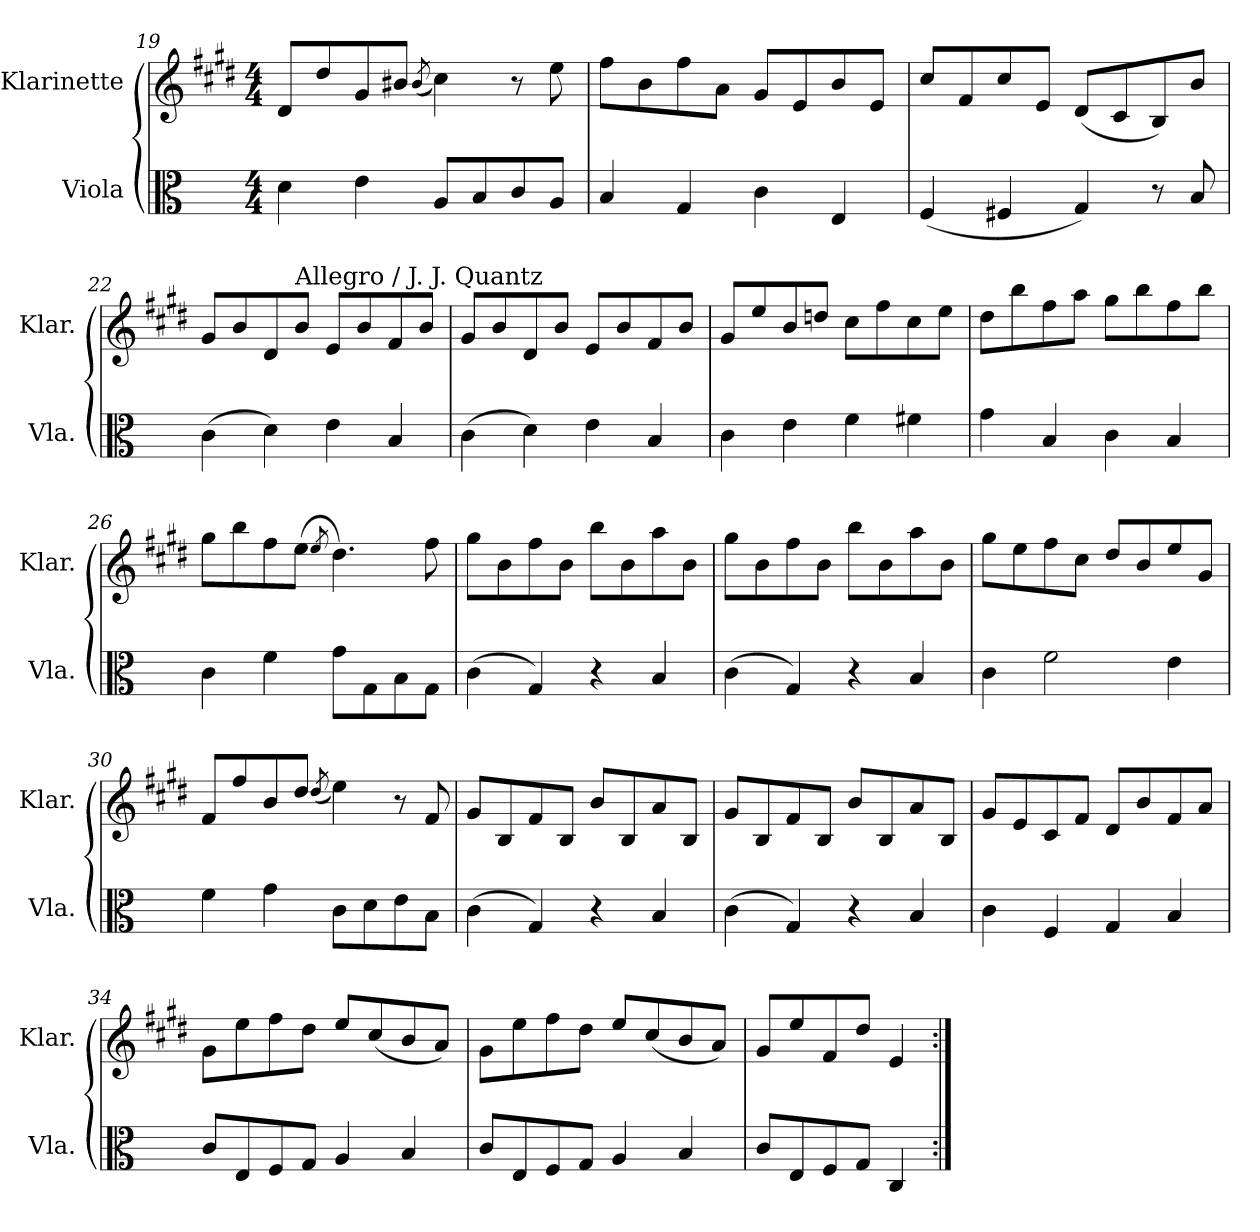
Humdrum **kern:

**kern	**kern
*part2	*part1
*staff2	*staff1
*I"Viola	*I"Klarinette
*I'Vla.	*I'Klar.
!!LO:LB:g=z
*clefC3	*clefG2
*ITrd-1c-2	*ITrd1c2
*k[f#c#]	*k[f#c#]
*M4/4	*M4/4
=19	=19
4e\	8c#/L
.	8cc#/
4f#\	8f#/
.	8a#X/J
.	(8qa#/
8B/L	4b\)
8c#/	.
8d/	8r
8B/J	8dd\
=20	=20
4c#/	8ee\L
.	8a\
4A/	8ee\
.	8g\J
4d\	8f#/L
.	8d/
4F#/	8a/
.	8d/J
!!LO:LB:g=z
=21	=21
(4G/	8b/L
.	8e/
4G#X/	8b/
.	8d/J
4A/)	(8c#/L
.	8B/
8r	8A/)
8c#/	8a/J
!!LO:LB:g=z
=22	=22
(4d\	8f#/L
.	8a/
4e\)	8c#/
!	!LO:TX:a:t=Allegro / J. J. Quantz
.	8a/J
4f#\	8d/L
.	8a/
4c#/	8e/
.	8a/J
=23	=23
(4d\	8f#/L
.	8a/
4e\)	8c#/
.	8a/J
4f#\	8d/L
.	8a/
4c#/	8e/
.	8a/J
=24	=24
4d\	8f#/L
.	8dd/
4f#\	8a/
.	8ccn/J
4g\	8b\L
.	8ee\
4g#X\	8b\
.	8dd\J
!!LO:LB:g=z
=25	=25
4a\	8cc#\L
.	8aa\
4c#/	8ee\
.	8gg\J
4d\	8ff#\L
.	8aa\
4c#/	8ee\
.	8aa\J
=26	=26
4d\	8ff#\L
.	8aa\
4g\	8ee\
.	(8dd\J
.	8qdd/
8a\L	4.cc#\)
8A\	.
8c#\	.
8A\J	8ee\
!!LO:LB:g=z
=27	=27
(4d\	8ff#\L
.	8a\
4A/)	8ee\
.	8a\J
4r	8aa\L
.	8a\
4c#/	8gg\
.	8a\J
=28	=28
(4d\	8ff#\L
.	8a\
4A/)	8ee\
.	8a\J
4r	8aa\L
.	8a\
4c#/	8gg\
.	8a\J
=29	=29
4d\	8ff#\L
.	8dd\
2g\	8ee\
.	8b\J
.	8cc#/L
.	8a/
4f#\	8dd/
.	8f#/J
!!LO:LB:g=z
=30	=30
4g\	8e/L
.	8ee/
4a\	8a/
.	8cc#/J
.	(8qcc#/
8d\L	4dd\)
8e\	.
8f#\	8r
8c#\J	8e/
=31	=31
(4d\	8f#/L
.	8A/
4A/)	8e/
.	8A/J
4r	8a/L
.	8A/
4c#/	8g/
.	8A/J
!!LO:PB:g=z
=32	=32
(4d\	8f#/L
.	8A/
4A/)	8e/
.	8A/J
4r	8a/L
.	8A/
4c#/	8g/
.	8A/J
=33	=33
4d\	8f#/L
.	8d/
4G/	8B/
.	8e/J
4A/	8c#/L
.	8a/
4c#/	8e/
.	8g/J
=34	=34
8d/L	8f#\L
8F#/	8dd\
8G/	8ee\
8A/J	8cc#\J
4B/	8dd/L
.	(8b/
4c#/	8a/
.	8g/J)
!!LO:LB:g=z
=35	=35
8d/L	8f#\L
8F#/	8dd\
8G/	8ee\
8A/J	8cc#\J
4B/	8dd/L
.	(8b/
4c#/	8a/
.	8g/J)
=36	=36
8d/L	8f#/L
8F#/	8dd/
8G/	8e/
8A/J	8cc#/J
4D/	4d/
=:|!	=:|!
*-	*-
